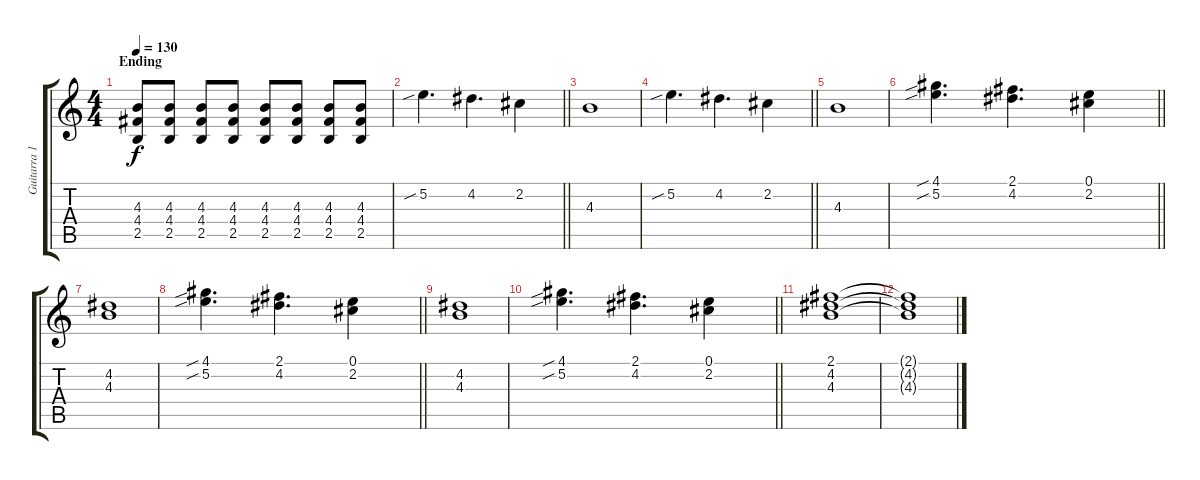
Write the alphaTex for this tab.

\track ("Guitarra 1" "Guitarra 1") {instrument overdrivenguitar}
\staff {score tabs}
\tuning (E4 B3 G3 D3 A2 E2) {hide}
\ts (4 4)
\section ("" "Ending")
\tempo 130
\clef g2
\ks c
(4.3 4.4 2.5).8{dy f} (4.3 4.4 2.5).8 (4.3 4.4 2.5).8 (4.3 4.4 2.5).8 (4.3 4.4 2.5).8 (4.3 4.4 2.5).8 (4.3 4.4 2.5).8 (4.3 4.4 2.5).8 |
\barLineRight lightlight
5.2{sib}.4{d volume 11} 4.2.4{d} 2.2.4 |
4.3.1 |
\barLineRight lightlight
5.2{sib}.4{d} 4.2.4{d} 2.2.4 |
4.3.1 |
\barLineRight lightlight
(4.1{sib} 5.2{sib}).4{d} (2.1 4.2).4{d} (0.1 2.2).4 |
(4.2 4.3).1 |
\barLineRight lightlight
(4.1{sib} 5.2{sib}).4{d} (2.1 4.2).4{d} (0.1 2.2).4 |
(4.2 4.3).1 |
\barLineRight lightlight
(4.1{sib} 5.2{sib}).4{d} (2.1 4.2).4{d} (0.1 2.2).4 |
(2.1 4.2 4.3).1 |
(2.1{t} 4.2{t} 4.3{t}).1
